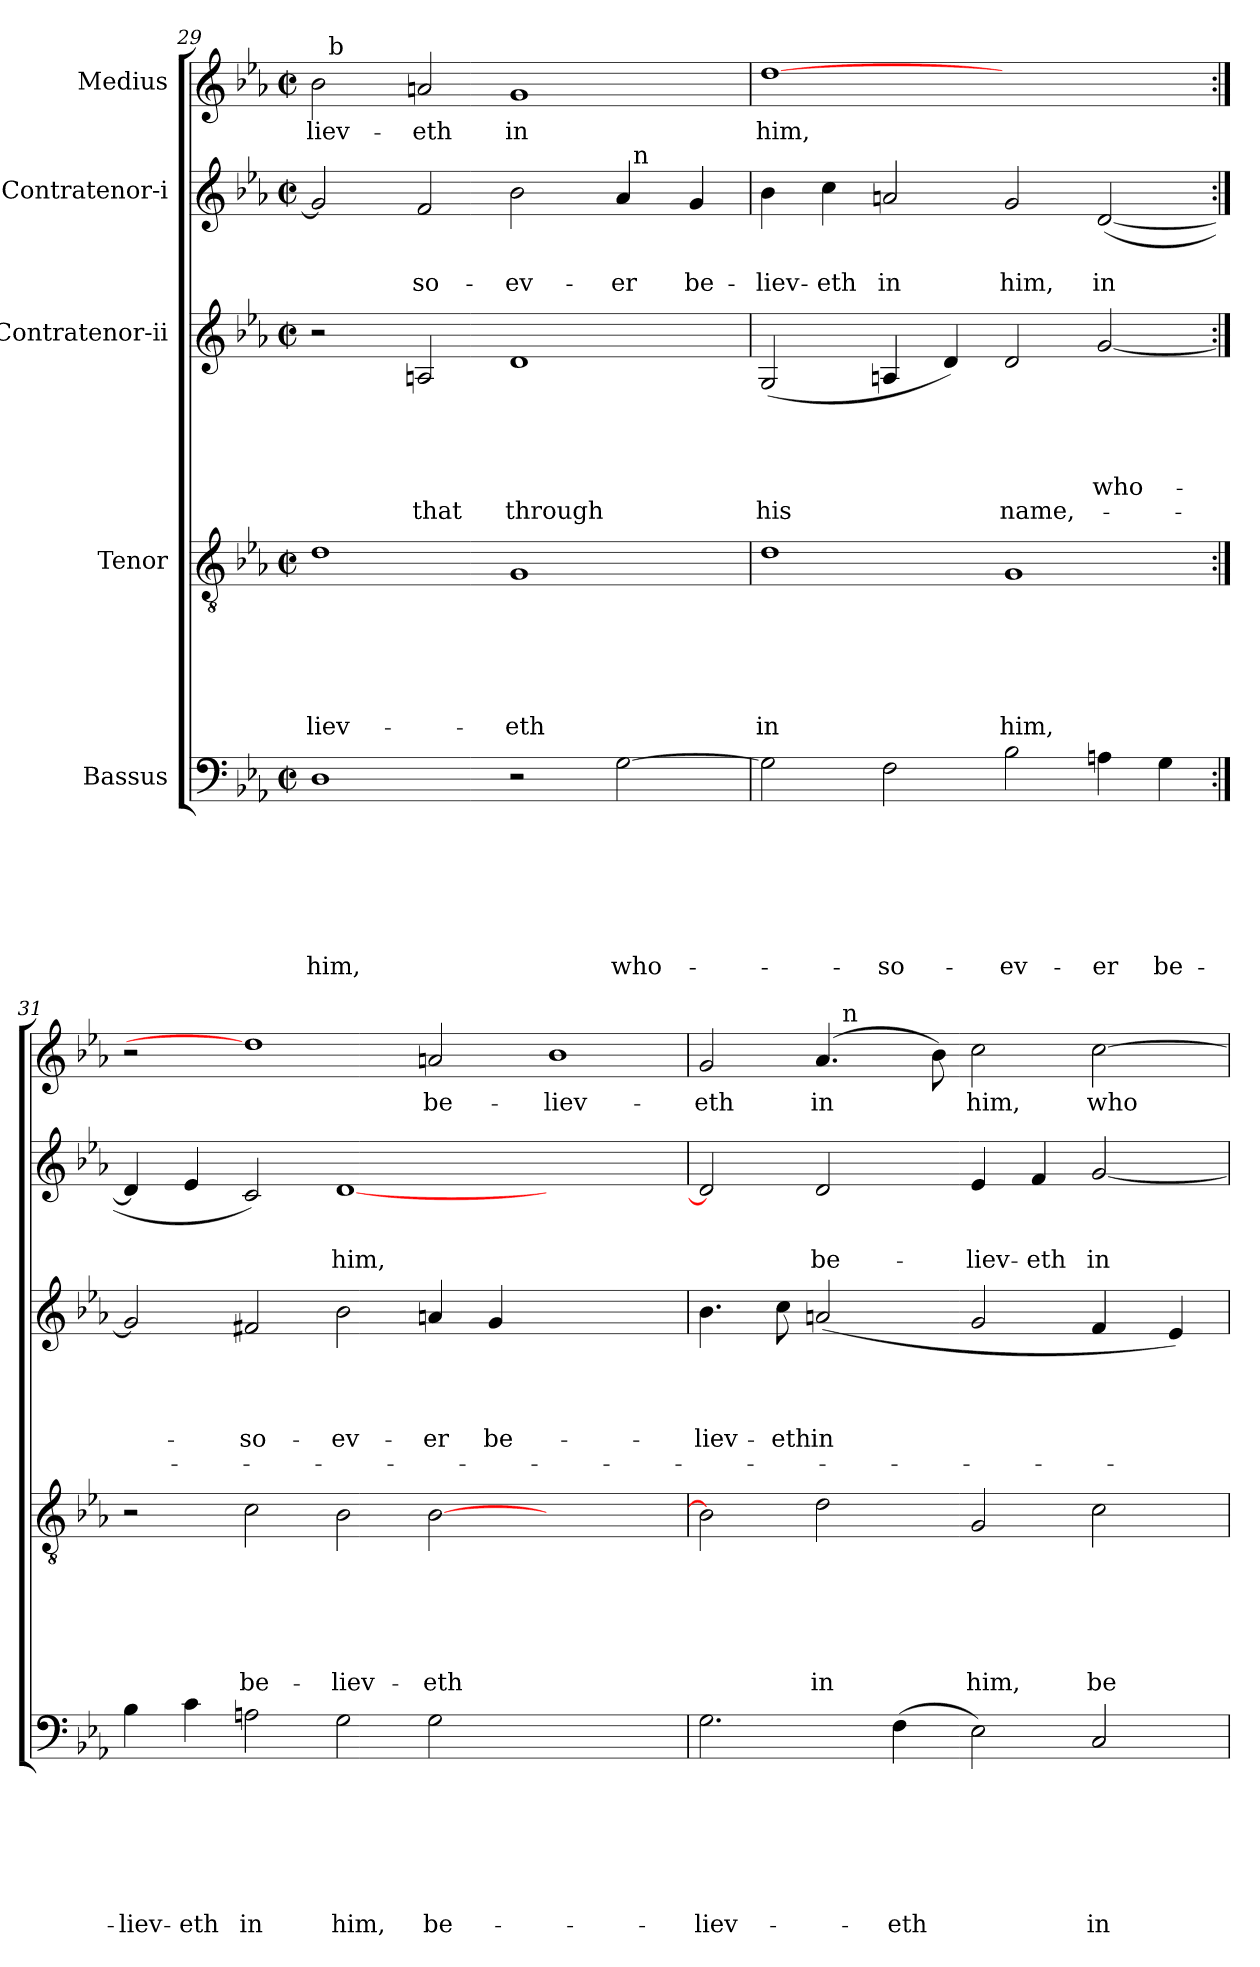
**kern	**text	**text	**text	**text	**text	**text	**text	**kern	**text	**text	**text	**text	**text	**text	**kern	**text	**text	**text	**text	**text	**kern	**text	**text	**kern	**text
*part5	*part5	*part5	*part5	*part5	*part5	*part5	*part5	*part4	*part4	*part4	*part4	*part4	*part4	*part4	*part3	*part3	*part3	*part3	*part3	*part3	*part2	*part2	*part2	*part1	*part1
*staff5	*staff5	*staff5	*staff5	*staff5	*staff5	*staff5	*staff5	*staff4	*staff4	*staff4	*staff4	*staff4	*staff4	*staff4	*staff3	*staff3	*staff3	*staff3	*staff3	*staff3	*staff2	*staff2	*staff2	*staff1	*staff1
*I"Bassus	*	*	*	*	*	*	*	*I"Tenor	*	*	*	*	*	*	*I"Contratenor-ii	*	*	*	*	*	*I"Contratenor-i	*	*	*I"Medius	*
!!LO:LB:g=z
*clefF4	*	*	*	*	*	*	*	*clefGv2	*	*	*	*	*	*	*clefG2	*	*	*	*	*	*clefG2	*	*	*clefG2	*
*k[b-e-a-]	*	*	*	*	*	*	*	*k[b-e-a-]	*	*	*	*	*	*	*k[b-e-a-]	*	*	*	*	*	*k[b-e-a-]	*	*	*k[b-e-a-]	*
*E-:	*	*	*	*	*	*	*	*E-:	*	*	*	*	*	*	*E-:	*	*	*	*	*	*E-:	*	*	*E-:	*
*M2/2	*	*	*	*	*	*	*	*M2/2	*	*	*	*	*	*	*M2/2	*	*	*	*	*	*M2/2	*	*	*M2/2	*
*met(c|)	*	*	*	*	*	*	*	*met(c|)	*	*	*	*	*	*	*met(c|)	*	*	*	*	*	*met(c|)	*	*	*met(c|)	*
=29	=29	=29	=29	=29	=29	=29	=29	=29	=29	=29	=29	=29	=29	=29	=29	=29	=29	=29	=29	=29	=29	=29	=29	=29	=29
!	!	!	!	!	!	!	!LO:LY:b	!	!	!	!	!	!	!LO:LY:b	!	!	!	!	!	!	!	!	!	!	!LO:LY:b
*	*	*	*	*	*	*	*	*	*	*	*	*	*	*	*	*	*	*	*	*	*^	*	*	*^	*
1D	.	.	.	.	.	.	him,	1d	.	.	.	.	.	-liev-	2r	.	.	.	.	.	2g/]	1ryy	.	.	2b-\	32ryy	-liev-
!	!	!	!	!	!	!	!	!	!	!	!	!	!	!	!	!	!	!	!	!	!	!	!	!	!	!LO:TX:a:t=b	!
.	.	.	.	.	.	.	.	.	.	.	.	.	.	.	.	.	.	.	.	.	.	.	.	.	.	1ryy	.
!	!	!	!	!	!	!	!	!	!	!	!	!	!	!	!	!	!	!	!	!LO:LY:b	!	!	!	!LO:LY:b	!	!	!LO:LY:b
.	.	.	.	.	.	.	.	.	.	.	.	.	.	.	2An/	.	.	.	.	that	2f/	.	.	-so-	2an/	.	-eth
!	!	!	!	!	!	!	!	!	!	!	!	!	!	!LO:LY:b	!	!	!	!	!	!LO:LY:b	!	!	!	!LO:LY:b	!	!	!LO:LY:b
2r	.	.	.	.	.	.	.	1G	.	.	.	.	.	-eth	1d	.	.	.	.	through	2b-\	2ryy	.	-ev-	1g	.	in
.	.	.	.	.	.	.	.	.	.	.	.	.	.	.	.	.	.	.	.	.	.	.	.	.	.	2ryy	.
!	!	!	!	!	!	!	!LO:LY:b	!	!	!	!	!	!	!	!	!	!	!	!	!	!	!	!	!LO:LY:b	!	!	!
[>2G\	.	.	.	.	.	.	who-	.	.	.	.	.	.	.	.	.	.	.	.	.	4a-/	32ryy	.	-er	.	.	.
!	!	!	!	!	!	!	!	!	!	!	!	!	!	!	!	!	!	!	!	!	!	!LO:TX:a:t=n	!	!	!	!	!
.	.	.	.	.	.	.	.	.	.	.	.	.	.	.	.	.	.	.	.	.	.	4...ryy	.	.	.	4...ryy	.
!	!	!	!	!	!	!	!	!	!	!	!	!	!	!	!	!	!	!	!	!	!	!	!	!LO:LY:b	!	!	!
.	.	.	.	.	.	.	.	.	.	.	.	.	.	.	.	.	.	.	.	.	4g/	.	.	be-	.	.	.
=30	=30	=30	=30	=30	=30	=30	=30	=30	=30	=30	=30	=30	=30	=30	=30	=30	=30	=30	=30	=30	=30	=30	=30	=30	=30	=30	=30
!	!	!	!	!	!	!	!	!	!	!	!	!	!	!LO:LY:b	!	!	!	!	!	!LO:LY:b	!	!	!	!LO:LY:b	!	!	!LO:LY:b
*	*	*	*	*	*	*	*	*	*	*	*	*	*	*	*	*	*	*	*	*	*v	*v	*	*	*	*	*
*	*	*	*	*	*	*	*	*	*	*	*	*	*	*	*	*	*	*	*	*	*	*	*	*v	*v	*
2G\]	.	.	.	.	.	.	.	1d	.	.	.	.	.	in	(<2G/	.	.	.	.	his	4b-\	.	-liev-	[1dd	him,
!	!	!	!	!	!	!	!	!	!	!	!	!	!	!	!	!	!	!	!	!	!	!	!LO:LY:b:rj	!	!
.	.	.	.	.	.	.	.	.	.	.	.	.	.	.	.	.	.	.	.	.	4cc\	.	-eth	.	.
!	!	!	!	!	!	!	!LO:LY:b	!	!	!	!	!	!	!	!	!	!	!	!	!	!	!	!LO:LY:b	!	!
2F\	.	.	.	.	.	.	-so-	.	.	.	.	.	.	.	4An/	.	.	.	.	.	2an/	.	in	.	.
.	.	.	.	.	.	.	.	.	.	.	.	.	.	.	4d/)	.	.	.	.	.	.	.	.	.	.
!	!	!	!	!	!	!	!LO:LY:b	!	!	!	!	!	!	!LO:LY:b	!	!	!	!	!	!LO:LY:b	!	!	!LO:LY:b	!	!
2B-\	.	.	.	.	.	.	-ev-	1G	.	.	.	.	.	him,	2d/	.	.	.	.	name,-	2g/	.	him,	1ryy	.
!	!	!	!	!	!	!	!LO:LY:b	!	!	!	!	!	!	!	!	!	!	!	!LO:LY:b	!	!	!	!LO:LY:b	!	!
4An\	.	.	.	.	.	.	-er	.	.	.	.	.	.	.	[<2g/	.	.	.	who-	.	(<[<2d/	.	in	.	.
!	!	!	!	!	!	!	!LO:LY:b	!	!	!	!	!	!	!	!	!	!	!	!	!	!	!	!	!	!
4G\	.	.	.	.	.	.	be-	.	.	.	.	.	.	.	.	.	.	.	.	.	.	.	.	.	.
=31:|!	=31:|!	=31:|!	=31:|!	=31:|!	=31:|!	=31:|!	=31:|!	=31:|!	=31:|!	=31:|!	=31:|!	=31:|!	=31:|!	=31:|!	=31:|!	=31:|!	=31:|!	=31:|!	=31:|!	=31:|!	=31:|!	=31:|!	=31:|!	=31:|!	=31:|!
!	!	!	!	!	!	!	!LO:LY:b	!	!	!	!	!	!	!	!	!	!	!	!	!	!	!	!	!	!
4B-\	.	.	.	.	.	.	-liev-	2r	.	.	.	.	.	.	2g/]	.	.	.	.	.	4d/]	.	.	2r	.
!	!	!	!	!	!	!	!LO:LY:b:rj	!	!	!	!	!	!	!	!	!	!	!	!	!	!	!	!	!	!
4c\	.	.	.	.	.	.	-eth	.	.	.	.	.	.	.	.	.	.	.	.	.	4e-/	.	.	.	.
!	!	!	!	!	!	!	!LO:LY:b	!	!	!	!	!	!	!LO:LY:b	!	!	!	!	!LO:LY:b	!	!	!	!	!	!
2An\	.	.	.	.	.	.	in	2c\	.	.	.	.	.	be-	2f#X/	.	.	.	-so-	.	2c/)	.	.	1dd]	.
!	!	!	!	!	!	!	!LO:LY:b	!	!	!	!	!	!	!LO:LY:b	!	!	!	!	!LO:LY:b	!	!	!	!LO:LY:b	!	!
2G\	.	.	.	.	.	.	him,	2B-\	.	.	.	.	.	-liev-	2b-\	.	.	.	-ev-	.	[<1d	.	him,	.	.
!	!	!	!	!	!	!	!LO:LY:b	!	!	!	!	!	!	!LO:LY:b	!	!	!	!	!LO:LY:b	!	!	!	!	!	!LO:LY:b
2G\	.	.	.	.	.	.	be-	[>2B-\	.	.	.	.	.	-eth	4an/	.	.	.	-er	.	.	.	.	2an/	be-
!	!	!	!	!	!	!	!	!	!	!	!	!	!	!	!	!	!	!	!LO:LY:b	!	!	!	!	!	!
.	.	.	.	.	.	.	.	.	.	.	.	.	.	.	4g/	.	.	.	be-	.	.	.	.	.	.
!	!	!	!	!	!	!	!	!	!	!	!	!	!	!	!	!	!	!	!	!	!	!	!	!	!LO:LY:b
1ryy	.	.	.	.	.	.	.	1ryy	.	.	.	.	.	.	1ryy	.	.	.	.	.	1ryy	.	.	1b-	-liev-
=32	=32	=32	=32	=32	=32	=32	=32	=32	=32	=32	=32	=32	=32	=32	=32	=32	=32	=32	=32	=32	=32	=32	=32	=32	=32
!	!	!	!	!	!	!	!LO:LY:b	!	!	!	!	!	!	!	!	!	!	!	!LO:LY:b	!	!	!	!	!	!LO:LY:b
*	*	*	*	*	*	*	*	*	*	*	*	*	*	*	*	*	*	*	*	*	*	*	*	*^	*
2.G\	.	.	.	.	.	.	-liev-	2B-\]	.	.	.	.	.	.	4.b-\	.	.	.	-liev-	.	2d/]	.	.	2g/	2ryy	-eth
!	!	!	!	!	!	!	!	!	!	!	!	!	!	!	!	!	!	!	!LO:LY:b:rj	!	!	!	!	!	!	!
.	.	.	.	.	.	.	.	.	.	.	.	.	.	.	8cc\	.	.	.	-eth	.	.	.	.	.	.	.
!	!	!	!	!	!	!	!	!	!	!	!	!	!	!LO:LY:b	!	!	!	!	!LO:LY:b	!	!	!	!LO:LY:b	!	!	!LO:LY:b
.	.	.	.	.	.	.	.	2d\	.	.	.	.	.	in	(<2an/	.	.	.	in	.	2d/	.	be-	(4.a-/	16ryy	in
!	!	!	!	!	!	!	!	!	!	!	!	!	!	!	!	!	!	!	!	!	!	!	!	!	!LO:TX:a:t=n	!
.	.	.	.	.	.	.	.	.	.	.	.	.	.	.	.	.	.	.	.	.	.	.	.	.	1ryy	.
!	!	!	!	!	!	!	!LO:LY:b	!	!	!	!	!	!	!	!	!	!	!	!	!	!	!	!	!	!	!
(>4F\	.	.	.	.	.	.	-eth	.	.	.	.	.	.	.	.	.	.	.	.	.	.	.	.	.	.	.
.	.	.	.	.	.	.	.	.	.	.	.	.	.	.	.	.	.	.	.	.	.	.	.	8b-\)	.	.
!	!	!	!	!	!	!	!	!	!	!	!	!	!	!LO:LY:b	!	!	!	!	!	!	!	!	!LO:LY:b	!	!	!LO:LY:b
2E-\)	.	.	.	.	.	.	.	2G/	.	.	.	.	.	him,	2g/	.	.	.	.	.	4e-/	.	-liev-	2cc\	.	him,
!	!	!	!	!	!	!	!	!	!	!	!	!	!	!	!	!	!	!	!	!	!	!	!LO:LY:b:rj	!	!	!
.	.	.	.	.	.	.	.	.	.	.	.	.	.	.	.	.	.	.	.	.	4f/	.	-eth	.	.	.
!	!	!	!	!	!	!	!LO:LY:b	!	!	!	!	!	!	!LO:LY:b	!	!	!	!	!	!	!	!	!LO:LY:b	!	!	!LO:LY:b
2C/	.	.	.	.	.	.	in	2c\	.	.	.	.	.	be-	4f/	.	.	.	.	.	[>2g/	.	in	[>2cc\	.	who-
.	.	.	.	.	.	.	.	.	.	.	.	.	.	.	.	.	.	.	.	.	.	.	.	.	4..ryy	.
.	.	.	.	.	.	.	.	.	.	.	.	.	.	.	4e-/)	.	.	.	.	.	.	.	.	.	.	.
*	*	*	*	*	*	*	*	*	*	*	*	*	*	*	*	*	*	*	*	*	*	*	*	*v	*v	*
=	=	=	=	=	=	=	=	=	=	=	=	=	=	=	=	=	=	=	=	=	=	=	=	=	=
*-	*-	*-	*-	*-	*-	*-	*-	*-	*-	*-	*-	*-	*-	*-	*-	*-	*-	*-	*-	*-	*-	*-	*-	*-	*-
